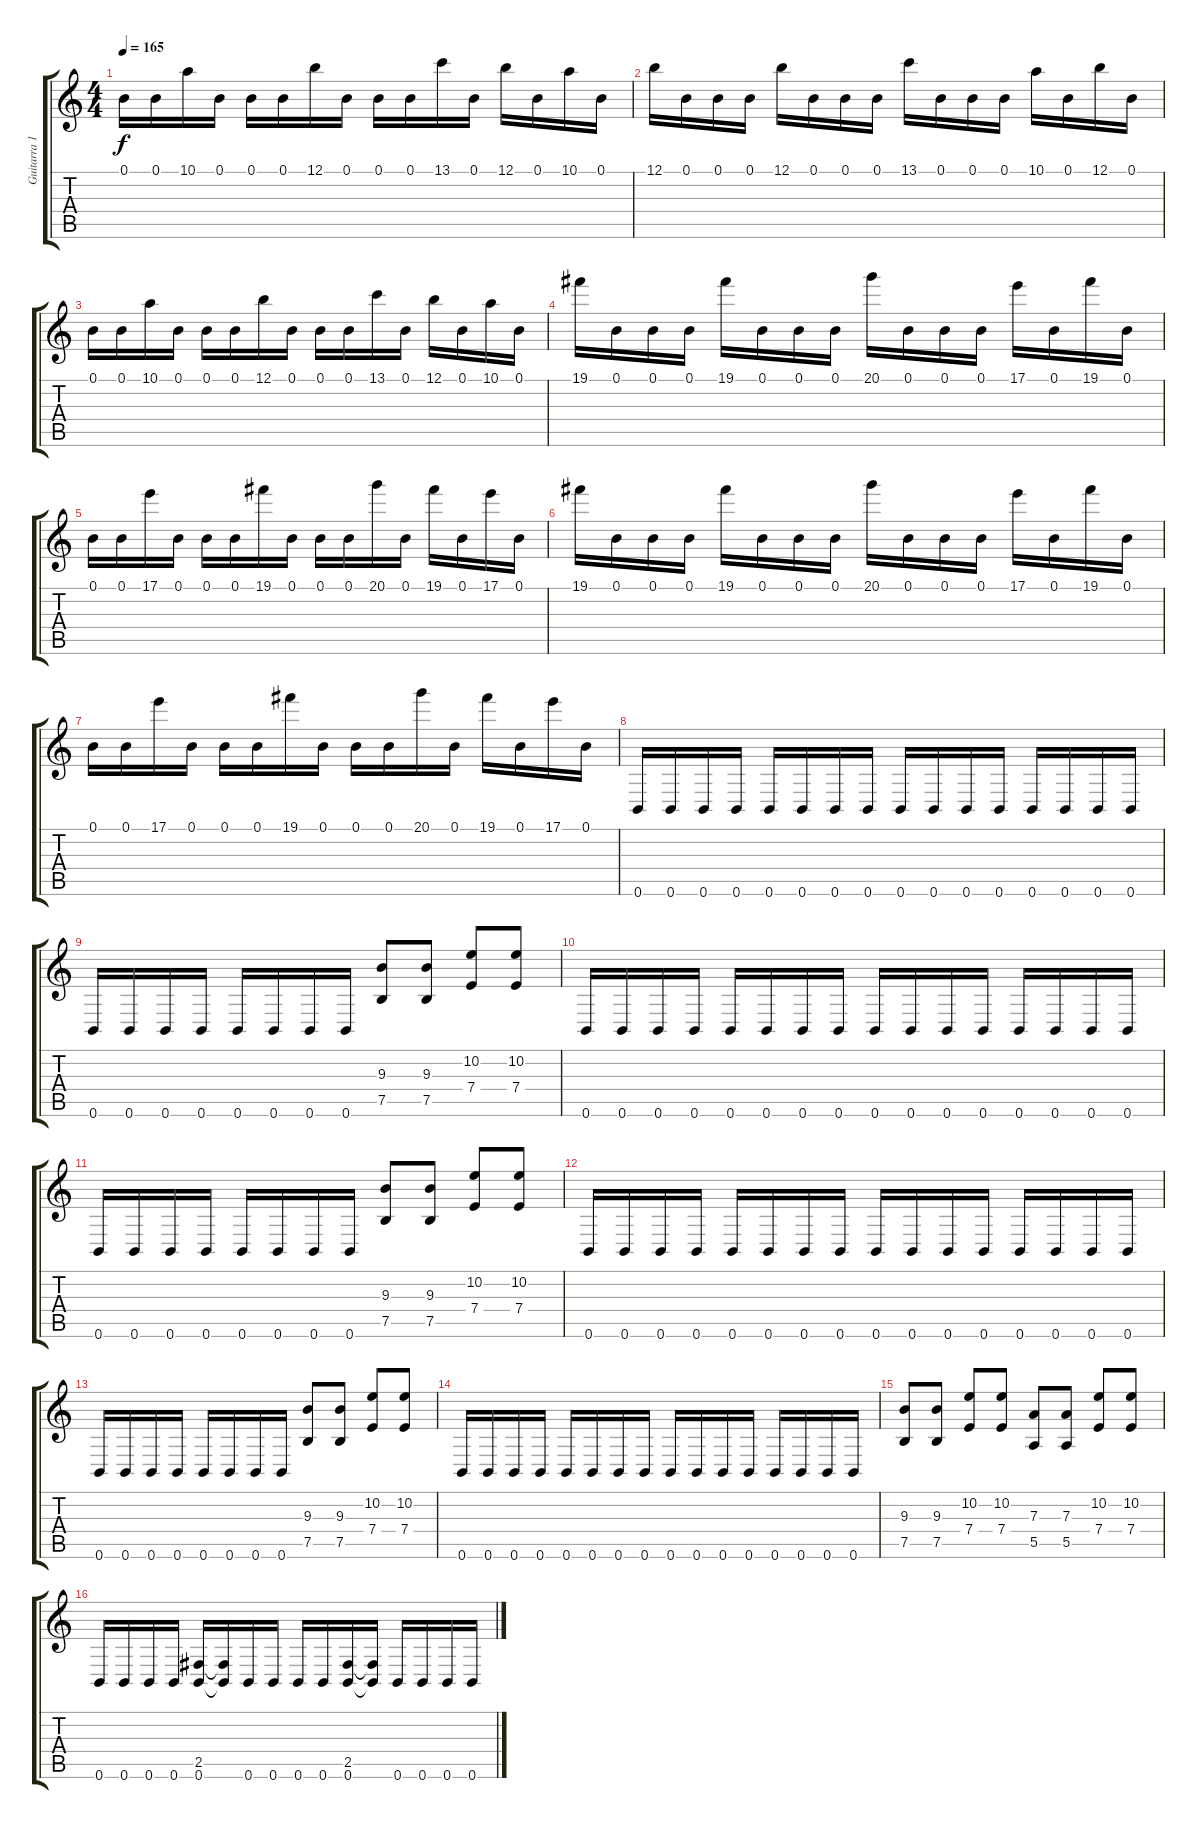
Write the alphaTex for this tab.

\track ("Guitarra 1" "Guitarra 1") {instrument distortionguitar}
\staff {score tabs}
\tuning (B3 Gb3 D3 A2 E2 B1) {hide}
\ts (4 4)
\tempo 165
\clef g2
\ks c
0.1.16{dy f} 0.1.16 10.1.16 0.1.16 0.1.16 0.1.16 12.1.16 0.1.16 0.1.16 0.1.16 13.1.16 0.1.16 12.1.16 0.1.16 10.1.16 0.1.16 |
12.1.16 0.1.16 0.1.16 0.1.16 12.1.16 0.1.16 0.1.16 0.1.16 13.1.16 0.1.16 0.1.16 0.1.16 10.1.16 0.1.16 12.1.16 0.1.16 |
0.1.16 0.1.16 10.1.16 0.1.16 0.1.16 0.1.16 12.1.16 0.1.16 0.1.16 0.1.16 13.1.16 0.1.16 12.1.16 0.1.16 10.1.16 0.1.16 |
19.1.16 0.1.16 0.1.16 0.1.16 19.1.16 0.1.16 0.1.16 0.1.16 20.1.16 0.1.16 0.1.16 0.1.16 17.1.16 0.1.16 19.1.16 0.1.16 |
0.1.16 0.1.16 17.1.16 0.1.16 0.1.16 0.1.16 19.1.16 0.1.16 0.1.16 0.1.16 20.1.16 0.1.16 19.1.16 0.1.16 17.1.16 0.1.16 |
19.1.16 0.1.16 0.1.16 0.1.16 19.1.16 0.1.16 0.1.16 0.1.16 20.1.16 0.1.16 0.1.16 0.1.16 17.1.16 0.1.16 19.1.16 0.1.16 |
0.1.16 0.1.16 17.1.16 0.1.16 0.1.16 0.1.16 19.1.16 0.1.16 0.1.16 0.1.16 20.1.16 0.1.16 19.1.16 0.1.16 17.1.16 0.1.16 |
0.6.16 0.6.16 0.6.16 0.6.16 0.6.16 0.6.16 0.6.16 0.6.16 0.6.16 0.6.16 0.6.16 0.6.16 0.6.16 0.6.16 0.6.16 0.6.16 |
0.6.16 0.6.16 0.6.16 0.6.16 0.6.16 0.6.16 0.6.16 0.6.16 (9.3 7.5).8 (9.3 7.5).8 (10.2 7.4).8 (10.2 7.4).8 |
0.6.16 0.6.16 0.6.16 0.6.16 0.6.16 0.6.16 0.6.16 0.6.16 0.6.16 0.6.16 0.6.16 0.6.16 0.6.16 0.6.16 0.6.16 0.6.16 |
0.6.16 0.6.16 0.6.16 0.6.16 0.6.16 0.6.16 0.6.16 0.6.16 (9.3 7.5).8 (9.3 7.5).8 (10.2 7.4).8 (10.2 7.4).8 |
0.6.16 0.6.16 0.6.16 0.6.16 0.6.16 0.6.16 0.6.16 0.6.16 0.6.16 0.6.16 0.6.16 0.6.16 0.6.16 0.6.16 0.6.16 0.6.16 |
0.6.16 0.6.16 0.6.16 0.6.16 0.6.16 0.6.16 0.6.16 0.6.16 (9.3 7.5).8 (9.3 7.5).8 (10.2 7.4).8 (10.2 7.4).8 |
0.6.16 0.6.16 0.6.16 0.6.16 0.6.16 0.6.16 0.6.16 0.6.16 0.6.16 0.6.16 0.6.16 0.6.16 0.6.16 0.6.16 0.6.16 0.6.16 |
(9.3 7.5).8 (9.3 7.5).8 (10.2 7.4).8 (10.2 7.4).8 (7.3 5.5).8 (7.3 5.5).8 (10.2 7.4).8 (10.2 7.4).8 |
0.6.16 0.6.16 0.6.16 0.6.16 (2.5 0.6).16 (2.5{t} 0.6{t}).16 0.6.16 0.6.16 0.6.16 0.6.16 (2.5 0.6).16 (2.5{t} 0.6{t}).16 0.6.16 0.6.16 0.6.16 0.6.16
